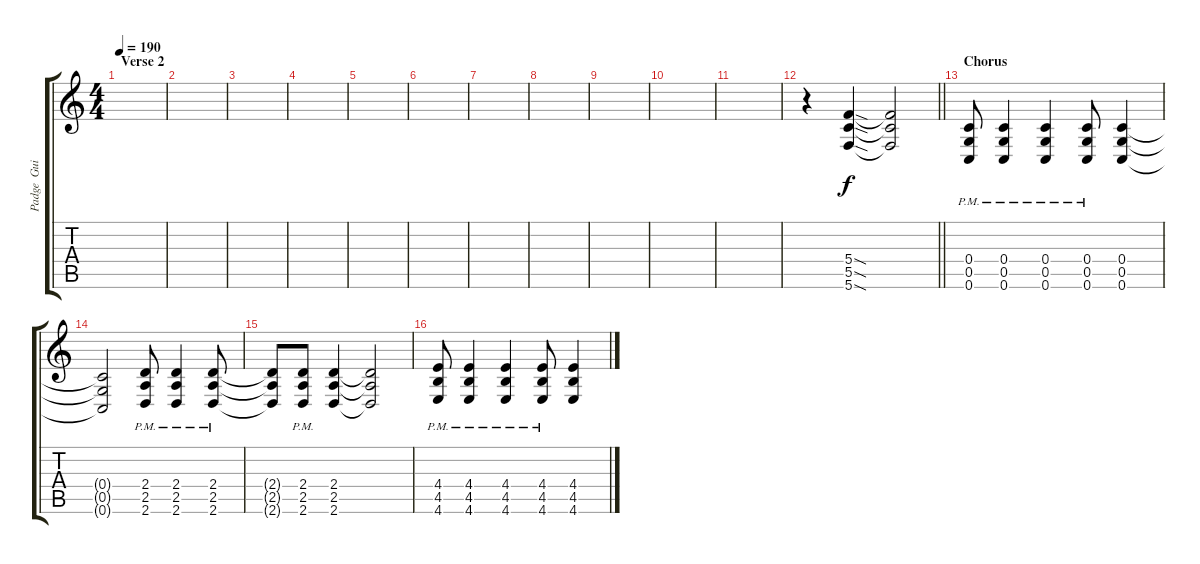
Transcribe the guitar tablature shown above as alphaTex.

\track ("Padge  Guitar" "Padge  Gui") {instrument distortionguitar}
\staff {score tabs}
\tuning (D4 A3 F3 C3 G2 C2) {hide}
\ts (4 4)
\section ("" "Verse 2")
\tempo 190
\clef g2
\ks c
|
|
|
|
|
|
|
|
|
|
|
\barLineRight lightlight
r.4 (5.4{sod} 5.5{sod} 5.6{sod}).4 (5.4{t} 5.5{t} 5.6{t}).2 |
\section ("" "Chorus")
(0.4{pm} 0.5{pm} 0.6{pm}).8 (0.4{pm} 0.5{pm} 0.6{pm}).4 (0.4{pm} 0.5{pm} 0.6{pm}).4 (0.4{pm} 0.5{pm} 0.6{pm}).8 (0.4 0.5 0.6).4 |
(0.4{t} 0.5{t} 0.6{t}).2 (2.4{pm} 2.5{pm} 2.6{pm}).8 (2.4{pm} 2.5{pm} 2.6{pm}).4 (2.4{pm} 2.5{pm} 2.6{pm}).8 |
(2.4{t} 2.5{t} 2.6{t}).8 (2.4{pm} 2.5{pm} 2.6{pm}).8 (2.4 2.5 2.6).4 (2.4{t} 2.5{t} 2.6{t}).2 |
(4.4{pm} 4.5{pm} 4.6{pm}).8 (4.4{pm} 4.5{pm} 4.6{pm}).4 (4.4{pm} 4.5{pm} 4.6{pm}).4 (4.4{pm} 4.5{pm} 4.6{pm}).8 (4.4 4.5 4.6).4
